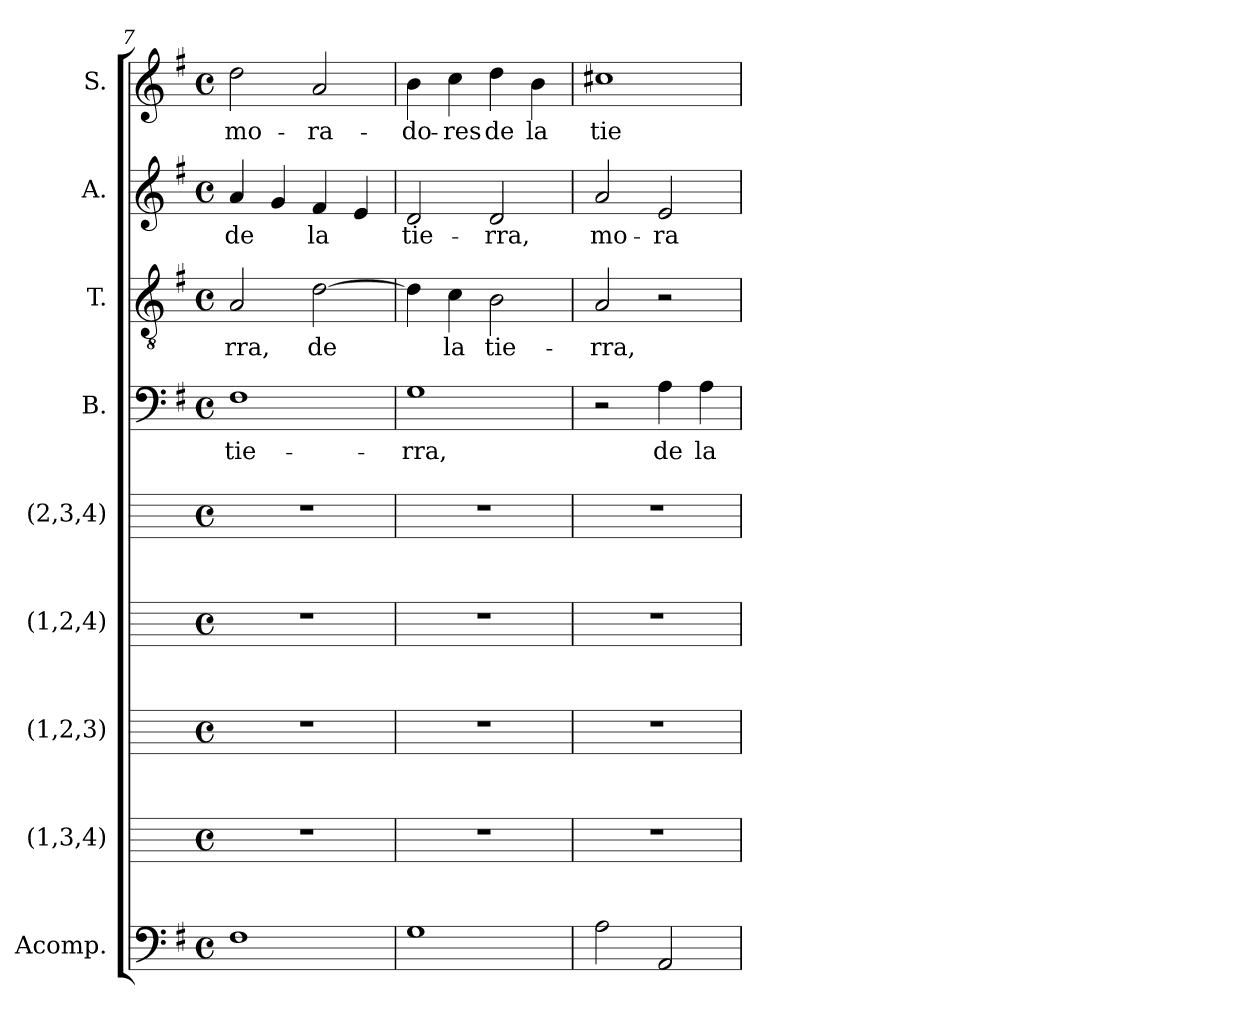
**kern	**kern	**kern	**kern	**kern	**kern	**text	**kern	**text	**kern	**text	**kern	**text
*part9	*part8	*part7	*part6	*part5	*part4	*part4	*part3	*part3	*part2	*part2	*part1	*part1
*staff9	*staff8	*staff7	*staff6	*staff5	*staff4	*staff4	*staff3	*staff3	*staff2	*staff2	*staff1	*staff1
*I"Acomp.	*I"(1,3,4)	*I"(1,2,3)	*I"(1,2,4)	*I"(2,3,4)	*I"B.	*	*I"T.	*	*I"A.	*	*I"S.	*
*I'Acomp.	*	*	*	*	*I'B. (2ª)	*	*I'T. (4ª)	*	*I'A. (3ª)	*	*I'S. (1ª)	*
*clefF4	*	*	*	*	*clefF4	*	*clefGv2	*	*clefG2	*	*clefG2	*
*k[f#]	*k[]	*k[]	*k[]	*k[]	*k[f#]	*	*k[f#]	*	*k[f#]	*	*k[f#]	*
*G:	*C:	*C:	*C:	*C:	*G:	*	*G:	*	*G:	*	*G:	*
*M4/4	*M4/4	*M4/4	*M4/4	*M4/4	*M4/4	*	*M4/4	*	*M4/4	*	*M4/4	*
*met(c)	*met(c)	*met(c)	*met(c)	*met(c)	*met(c)	*	*met(c)	*	*met(c)	*	*met(c)	*
=7	=7	=7	=7	=7	=7	=7	=7	=7	=7	=7	=7	=7
!	!	!	!	!	!	!LO:LY:b:cj	!	!LO:LY:b:cj	!	!LO:LY:b:cj	!	!LO:LY:b:cj
1F#	1r	1r	1r	1r	1F#	tie-	2A/	-rra,	4a/	de	2dd\	mo-
!	!	!	!	!	!	!	!	!	!	!LO:LY:b:cj	!	!
.	.	.	.	.	.	.	.	.	4g/	.	.	.
!	!	!	!	!	!	!	!	!LO:LY:b:cj	!	!LO:LY:b:cj	!	!LO:LY:b:cj
.	.	.	.	.	.	.	[>2d\	de	4f#/	la	2a/	-ra-
!	!	!	!	!	!	!	!	!	!	!LO:LY:b:cj	!	!
.	.	.	.	.	.	.	.	.	4e/	.	.	.
=8	=8	=8	=8	=8	=8	=8	=8	=8	=8	=8	=8	=8
!	!	!	!	!	!	!LO:LY:b:cj	!	!LO:LY:b:cj	!	!LO:LY:b:cj	!	!LO:LY:b:cj
1G	1r	1r	1r	1r	1G	-rra,	4d\]	.	2d/	tie-	4b\	-do-
!	!	!	!	!	!	!	!	!LO:LY:b:cj	!	!	!	!LO:LY:b:cj
.	.	.	.	.	.	.	4c\	la	.	.	4cc\	-res
!	!	!	!	!	!	!	!	!LO:LY:b:cj	!	!LO:LY:b:cj	!	!LO:LY:b:cj
.	.	.	.	.	.	.	2B\	tie-	2d/	-rra,	4dd\	de
!	!	!	!	!	!	!	!	!	!	!	!	!LO:LY:b:cj
.	.	.	.	.	.	.	.	.	.	.	4b\	la
=9	=9	=9	=9	=9	=9	=9	=9	=9	=9	=9	=9	=9
!	!	!	!	!	!	!	!	!LO:LY:b:cj	!	!LO:LY:b:cj	!	!LO:LY:b:cj
2A\	1r	1r	1r	1r	2r	.	2A/	-rra,	2a/	mo-	1cc#X	tie-
!	!	!	!	!	!	!LO:LY:b:cj	!	!	!	!LO:LY:b:cj	!	!
2AA/	.	.	.	.	4A\	de	2r	.	2e/	-ra-	.	.
!	!	!	!	!	!	!LO:LY:b:cj	!	!	!	!	!	!
.	.	.	.	.	4A\	la	.	.	.	.	.	.
=	=	=	=	=	=	=	=	=	=	=	=	=
*-	*-	*-	*-	*-	*-	*-	*-	*-	*-	*-	*-	*-
